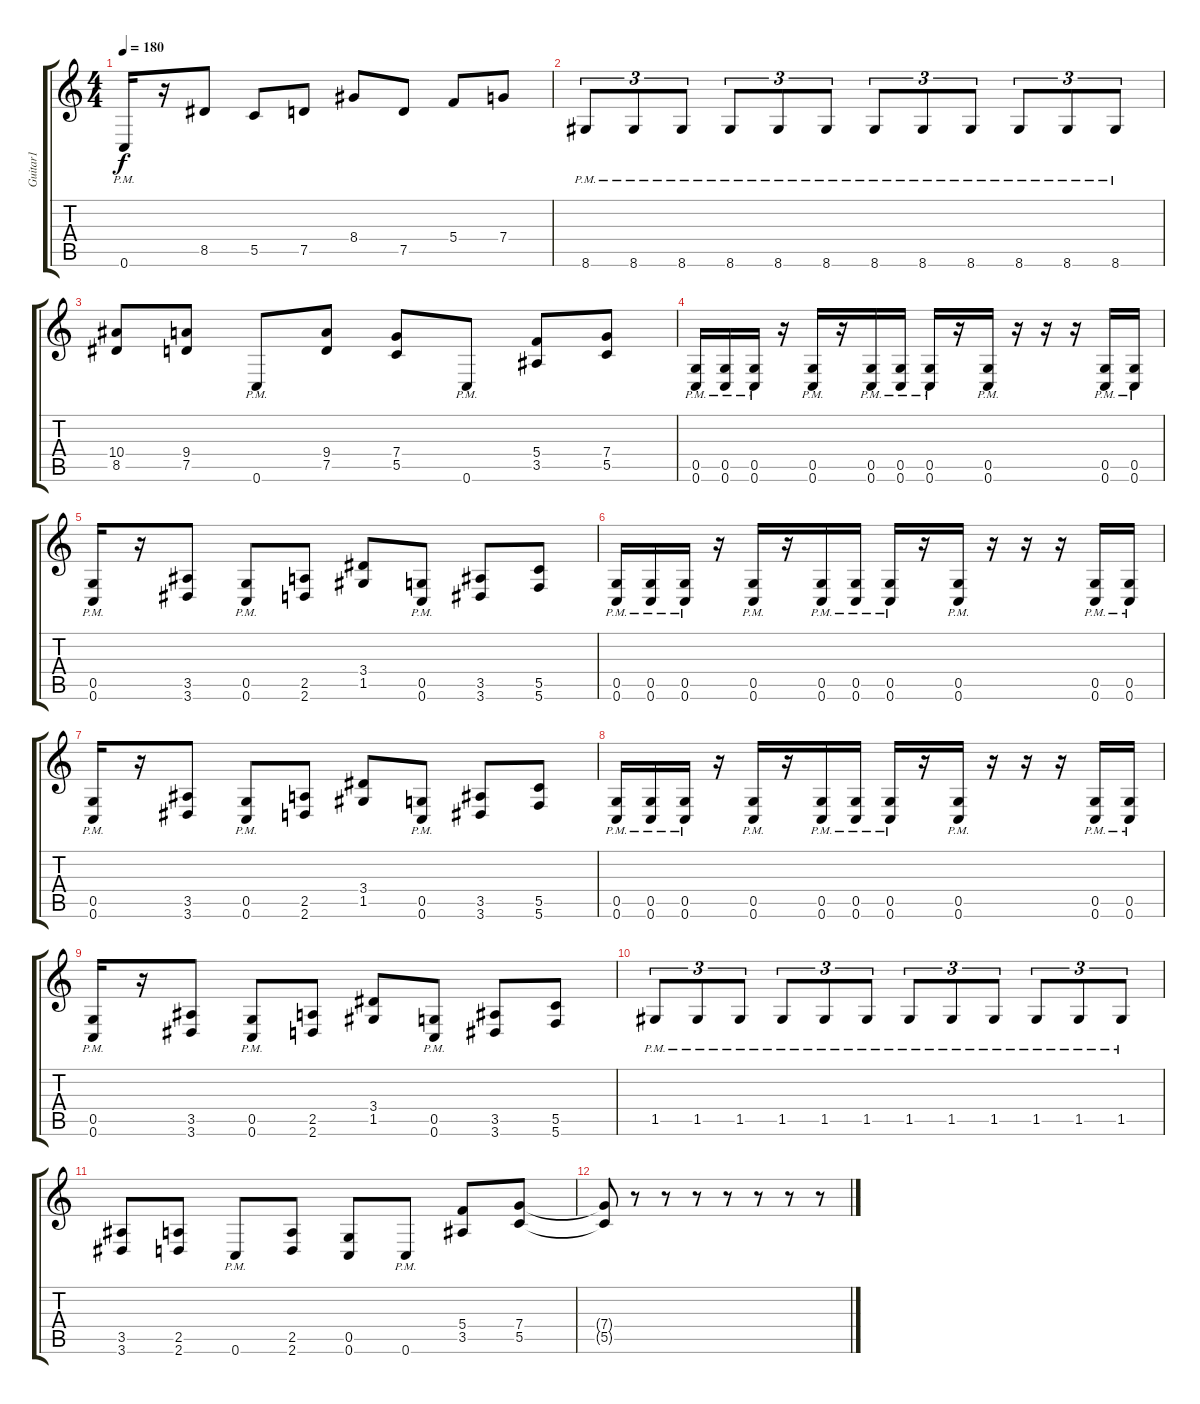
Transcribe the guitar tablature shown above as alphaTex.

\track ("Guitar1" "Guitar1") {instrument distortionguitar}
\staff {score tabs}
\tuning (D4 A3 F3 C3 G2 C2) {hide}
\ts (4 4)
\tempo 180
\clef g2
\ks c
0.6{pm}.16{dy f} r.16 8.5.8 5.5.8 7.5.8 8.4.8 7.5.8 5.4.8 7.4.8 |
8.6{pm}.8{tu (3 2)} 8.6{pm}.8{tu (3 2)} 8.6{pm}.8{tu (3 2)} 8.6{pm}.8{tu (3 2)} 8.6{pm}.8{tu (3 2)} 8.6{pm}.8{tu (3 2)} 8.6{pm}.8{tu (3 2)} 8.6{pm}.8{tu (3 2)} 8.6{pm}.8{tu (3 2)} 8.6{pm}.8{tu (3 2)} 8.6{pm}.8{tu (3 2)} 8.6{pm}.8{tu (3 2)} |
(10.4 8.5).8 (9.4 7.5).8 0.6{pm}.8 (9.4 7.5).8 (7.4 5.5).8 0.6{pm}.8 (5.4 3.5).8 (7.4 5.5).8 |
(0.5{pm} 0.6{pm}).16 (0.5{pm} 0.6{pm}).16 (0.5{pm} 0.6{pm}).16 r.16 (0.5{pm} 0.6{pm}).16 r.16 (0.5{pm} 0.6{pm}).16 (0.5{pm} 0.6{pm}).16 (0.5{pm} 0.6{pm}).16 r.16 (0.5{pm} 0.6{pm}).16 r.16 r.16 r.16 (0.5{pm} 0.6{pm}).16 (0.5{pm} 0.6{pm}).16 |
(0.5{pm} 0.6{pm}).16 r.16 (3.5 3.6).8 (0.5{pm} 0.6{pm}).8 (2.5 2.6).8 (3.4 1.5).8 (0.5{pm} 0.6{pm}).8 (3.5 3.6).8 (5.5 5.6).8 |
(0.5{pm} 0.6{pm}).16 (0.5{pm} 0.6{pm}).16 (0.5{pm} 0.6{pm}).16 r.16 (0.5{pm} 0.6{pm}).16 r.16 (0.5{pm} 0.6{pm}).16 (0.5{pm} 0.6{pm}).16 (0.5{pm} 0.6{pm}).16 r.16 (0.5{pm} 0.6{pm}).16 r.16 r.16 r.16 (0.5{pm} 0.6{pm}).16 (0.5{pm} 0.6{pm}).16 |
(0.5{pm} 0.6{pm}).16 r.16 (3.5 3.6).8 (0.5{pm} 0.6{pm}).8 (2.5 2.6).8 (3.4 1.5).8 (0.5{pm} 0.6{pm}).8 (3.5 3.6).8 (5.5 5.6).8 |
(0.5{pm} 0.6{pm}).16 (0.5{pm} 0.6{pm}).16 (0.5{pm} 0.6{pm}).16 r.16 (0.5{pm} 0.6{pm}).16 r.16 (0.5{pm} 0.6{pm}).16 (0.5{pm} 0.6{pm}).16 (0.5{pm} 0.6{pm}).16 r.16 (0.5{pm} 0.6{pm}).16 r.16 r.16 r.16 (0.5{pm} 0.6{pm}).16 (0.5{pm} 0.6{pm}).16 |
(0.5{pm} 0.6{pm}).16 r.16 (3.5 3.6).8 (0.5{pm} 0.6{pm}).8 (2.5 2.6).8 (3.4 1.5).8 (0.5{pm} 0.6{pm}).8 (3.5 3.6).8 (5.5 5.6).8 |
1.5{pm}.8{tu (3 2)} 1.5{pm}.8{tu (3 2)} 1.5{pm}.8{tu (3 2)} 1.5{pm}.8{tu (3 2)} 1.5{pm}.8{tu (3 2)} 1.5{pm}.8{tu (3 2)} 1.5{pm}.8{tu (3 2)} 1.5{pm}.8{tu (3 2)} 1.5{pm}.8{tu (3 2)} 1.5{pm}.8{tu (3 2)} 1.5{pm}.8{tu (3 2)} 1.5{pm}.8{tu (3 2)} |
(3.5 3.6).8 (2.5 2.6).8 0.6{pm}.8 (2.5 2.6).8 (0.5 0.6).8 0.6{pm}.8 (5.4 3.5).8 (7.4 5.5).8 |
(7.4{t} 5.5{t}).8 r.8 r.8 r.8 r.8 r.8 r.8 r.8
